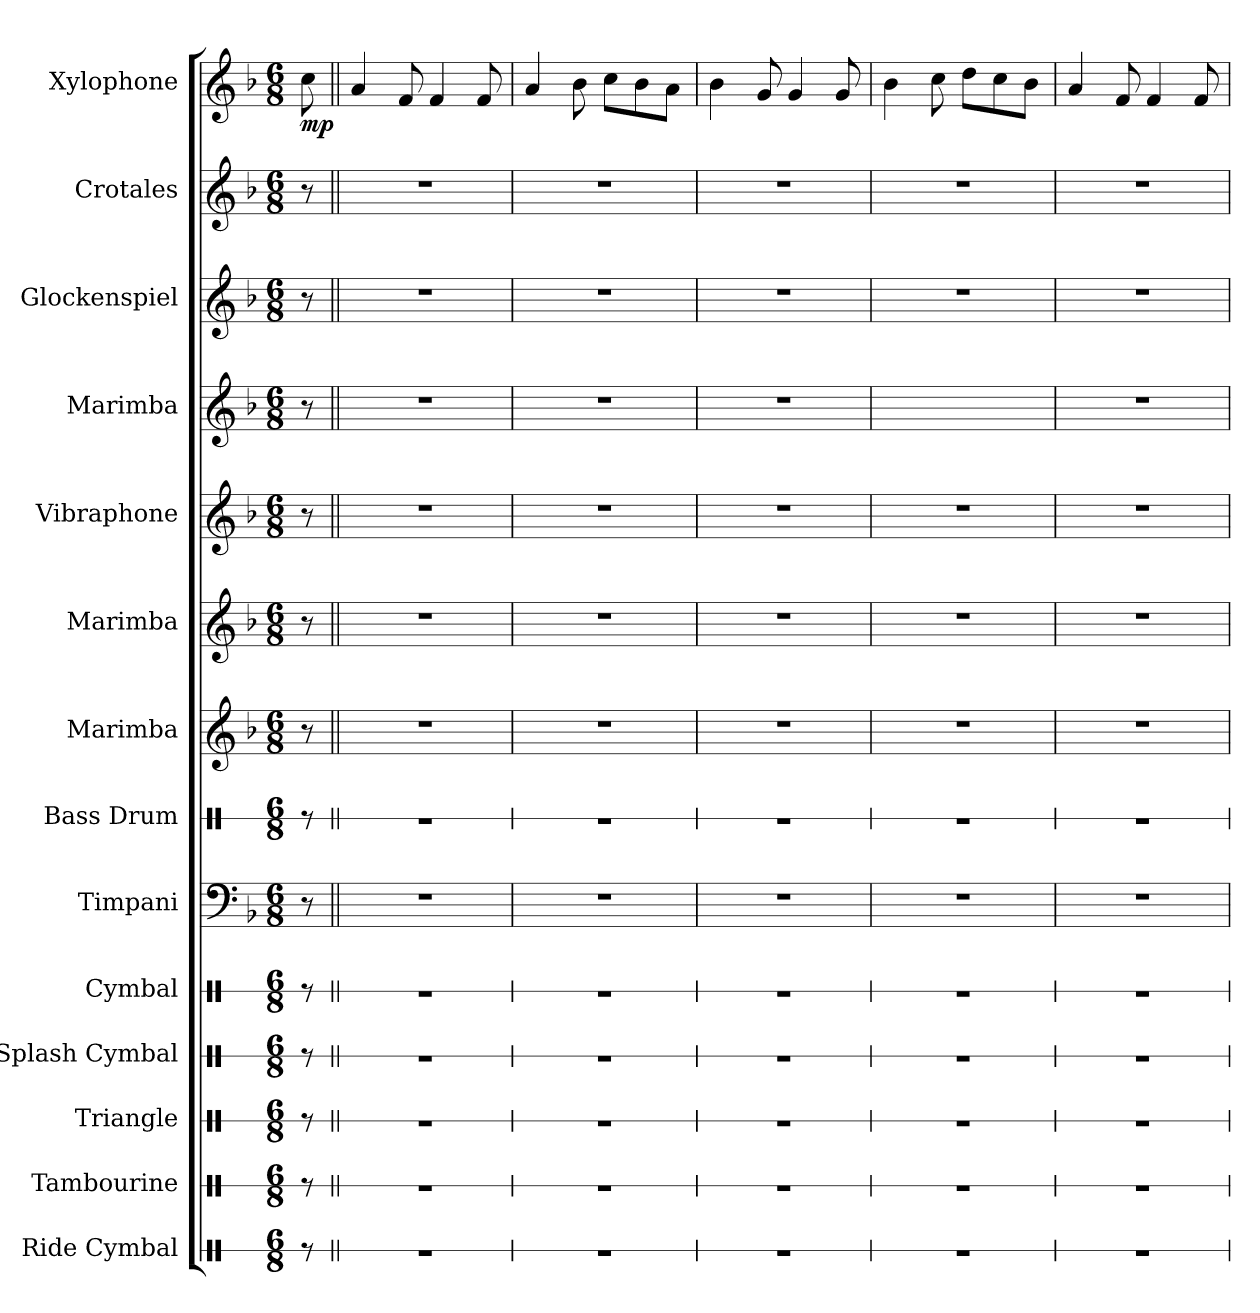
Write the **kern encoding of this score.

**kern	**kern	**kern	**kern	**kern	**kern	**kern	**kern	**kern	**kern	**kern	**kern	**kern	**kern	**dynam
*part14	*part13	*part12	*part11	*part10	*part9	*part8	*part7	*part6	*part5	*part4	*part3	*part2	*part1	*part1
*staff14	*staff13	*staff12	*staff11	*staff10	*staff9	*staff8	*staff7	*staff6	*staff5	*staff4	*staff3	*staff2	*staff1	*staff1
*I"Ride Cymbal	*I"Tambourine	*I"Triangle	*I"Splash Cymbal	*I"Cymbal	*I"Timpani	*I"Bass Drum	*I"Marimba	*I"Marimba	*I"Vibraphone	*I"Marimba	*I"Glockenspiel	*I"Crotales	*I"Xylophone	*
*	*I'Tamb.	*I'Trgl.	*I'Sp. Cym.	*I'Cym.	*I'Timp.	*I'B. Dr.	*I'Mrm.	*I'Mrm.	*I'Vib.	*I'Mrm.	*I'Glk.	*I'Cro.	*I'Xyl.	*
*stria1	*stria1	*stria1	*stria1	*stria1	*	*stria1	*	*	*	*	*	*	*	*
*clefX	*clefX	*clefX	*clefX	*clefX	*clefF4	*clefX	*clefG2	*clefG2	*clefG2	*clefG2	*clefG2	*clefG2	*clefG2	*
*	*	*	*	*	*	*	*	*	*	*	*ITrd-14c-24	*ITrd-14c-24	*ITrd-7c-12	*
*k[]	*k[]	*k[]	*k[]	*k[]	*k[b-]	*k[]	*k[b-]	*k[b-]	*k[b-]	*k[b-]	*k[b-]	*k[b-]	*k[b-]	*
*M6/8	*M6/8	*M6/8	*M6/8	*M6/8	*M6/8	*M6/8	*M6/8	*M6/8	*M6/8	*M6/8	*M6/8	*M6/8	*M6/8	*
=	=	=	=	=	=	=	=	=	=	=	=	=	=	=
!	!	!	!	!	!	!	!	!	!	!	!	!	!	!LO:DY:b
8r	8r	8r	8r	8r	8r	8r	8r	8r	8r	8r	8r	8r	8ccc\	mp
=1||	=1||	=1||	=1||	=1||	=1||	=1||	=1||	=1||	=1||	=1||	=1||	=1||	=1||	=1||
*	*	*	*	*	*	*	*	*	*	*	*	*	*MM225	*
2.r	2.r	2.r	2.r	2.r	2.r	2.r	2.r	2.r	2.r	2.r	2.r	2.r	4aa/	.
.	.	.	.	.	.	.	.	.	.	.	.	.	8ff/	.
.	.	.	.	.	.	.	.	.	.	.	.	.	4ff/	.
.	.	.	.	.	.	.	.	.	.	.	.	.	8ff/	.
=2	=2	=2	=2	=2	=2	=2	=2	=2	=2	=2	=2	=2	=2	=2
2.r	2.r	2.r	2.r	2.r	2.r	2.r	2.r	2.r	2.r	2.r	2.r	2.r	4aa/	.
.	.	.	.	.	.	.	.	.	.	.	.	.	8bb-\	.
.	.	.	.	.	.	.	.	.	.	.	.	.	8ccc\L	.
.	.	.	.	.	.	.	.	.	.	.	.	.	8bb-\	.
.	.	.	.	.	.	.	.	.	.	.	.	.	8aa\J	.
=3	=3	=3	=3	=3	=3	=3	=3	=3	=3	=3	=3	=3	=3	=3
2.r	2.r	2.r	2.r	2.r	2.r	2.r	2.r	2.r	2.r	2.r	2.r	2.r	4bb-\	.
.	.	.	.	.	.	.	.	.	.	.	.	.	8gg/	.
.	.	.	.	.	.	.	.	.	.	.	.	.	4gg/	.
.	.	.	.	.	.	.	.	.	.	.	.	.	8gg/	.
=4	=4	=4	=4	=4	=4	=4	=4	=4	=4	=4	=4	=4	=4	=4
2.r	2.r	2.r	2.r	2.r	2.r	2.r	2.r	2.r	2.r	2.ryy	2.r	2.r	4bb-\	.
.	.	.	.	.	.	.	.	.	.	.	.	.	8ccc\	.
.	.	.	.	.	.	.	.	.	.	.	.	.	8ddd\L	.
.	.	.	.	.	.	.	.	.	.	.	.	.	8ccc\	.
.	.	.	.	.	.	.	.	.	.	.	.	.	8bb-\J	.
=5	=5	=5	=5	=5	=5	=5	=5	=5	=5	=5	=5	=5	=5	=5
2.r	2.r	2.r	2.r	2.r	2.r	2.r	2.r	2.r	2.r	2.r	2.r	2.r	4aa/	.
.	.	.	.	.	.	.	.	.	.	.	.	.	8ff/	.
.	.	.	.	.	.	.	.	.	.	.	.	.	4ff/	.
.	.	.	.	.	.	.	.	.	.	.	.	.	8ff/	.
=	=	=	=	=	=	=	=	=	=	=	=	=	=	=
*-	*-	*-	*-	*-	*-	*-	*-	*-	*-	*-	*-	*-	*-	*-
